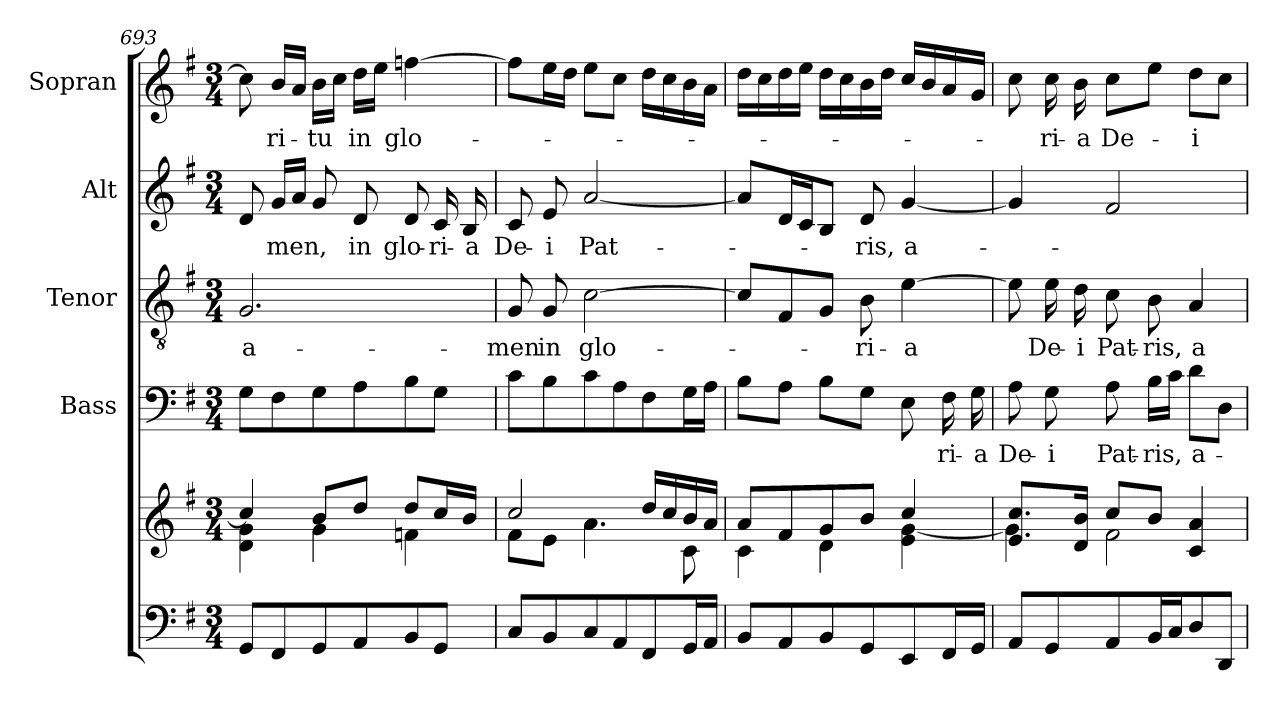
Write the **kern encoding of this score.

**kern	**kern	**kern	**text	**kern	**text	**kern	**text	**kern	**text
*part5	*part5	*part4	*part4	*part3	*part3	*part2	*part2	*part1	*part1
*staff6	*staff5	*staff4	*staff4	*staff3	*staff3	*staff2	*staff2	*staff1	*staff1
*	*	*I"Bass	*	*I"Tenor	*	*I"Alt	*	*I"Sopran	*
*	*	*I'B.	*	*I'T.	*	*I'A.	*	*I'S.	*
*clefF4	*clefG2	*clefF4	*	*clefGv2	*	*clefG2	*	*clefG2	*
*k[f#]	*k[f#]	*k[f#]	*	*k[f#]	*	*k[f#]	*	*k[f#]	*
*G:	*G:	*G:	*	*G:	*	*G:	*	*G:	*
*M3/4	*M3/4	*M3/4	*	*M3/4	*	*M3/4	*	*M3/4	*
=693	=693	=693	=693	=693	=693	=693	=693	=693	=693
*	*^	*	*	*	*	*	*	*	*
!	!	!	!	!	!	!LO:LY:b	!	!	!	!
8GG/L	4cc/]	4d\ 4g\	8G\L	.	2.G/	a-	8d/	.	8cc\]	.
!	!	!	!	!	!	!	!	!LO:LY:b	!	!LO:LY:b
8FF#/	.	.	8F#\	.	.	.	16g/LL	-men,	16b/LL	-ri-
.	.	.	.	.	.	.	16a/JJ	.	16a/JJ	.
!	!	!	!	!	!	!	!	!	!	!LO:LY:b
8GG/	8b/L	4g\	8G\	.	.	.	8g/	.	16b\LL	-tu
.	.	.	.	.	.	.	.	.	16cc\JJ	.
!	!	!	!	!	!	!	!	!LO:LY:b	!	!LO:LY:b
8AA/	8dd/J	.	8A\	.	.	.	8d/	in	16dd\LL	in
.	.	.	.	.	.	.	.	.	16ee\JJ	.
!	!	!	!	!	!	!	!	!LO:LY:b	!	!LO:LY:b
8BB/	8dd/L	4fn\	8B\	.	.	.	8d/	glo-	[4ffn\	glo-
!	!	!	!	!	!	!	!	!LO:LY:b	!	!
8GG/J	16cc/L	.	8G\J	.	.	.	16c/	-ri-	.	.
!	!	!	!	!	!	!	!	!LO:LY:b	!	!
.	16b/JJ	.	.	.	.	.	16B/	-a	.	.
=694	=694	=694	=694	=694	=694	=694	=694	=694	=694	=694
!	!	!	!	!	!	!LO:LY:b	!	!LO:LY:b	!	!
8C/L	2cc/	8f#\L	8c\L	.	8G/	-men	8c/	De-	8ff\L]	.
!	!	!	!	!	!	!LO:LY:b	!	!LO:LY:b	!	!
8BB/	.	8e\J	8B\	.	8G/	in	8e/	-i	16ee\L	.
.	.	.	.	.	.	.	.	.	16dd\JJ	.
!	!	!	!	!	!	!LO:LY:b	!	!LO:LY:b	!	!
8C/	.	4.a\	8c\	.	[2c\	glo-	[2a/	Pat-	8ee\L	.
8AA/	.	.	8A\	.	.	.	.	.	8cc\J	.
8FF#/	16dd/LL	.	8F#\	.	.	.	.	.	16dd\LL	.
.	16cc/	.	.	.	.	.	.	.	16cc\	.
16GG/L	16b/	8c\	16G\L	.	.	.	.	.	16b\	.
16AA/JJ	16a/JJ	.	16A\JJ	.	.	.	.	.	16a\JJ	.
=695	=695	=695	=695	=695	=695	=695	=695	=695	=695	=695
8BB/L	8a/L	4c\	8B\L	.	8c/L]	.	8a/L]	.	16dd\LL	.
.	.	.	.	.	.	.	.	.	16cc\	.
8AA/	8f#/	.	8A\J	.	8F#/	.	16d/L	.	16dd\	.
.	.	.	.	.	.	.	16c/J	.	16ee\JJ	.
8BB/	8g/	4d\	8B\L	.	8G/J	.	8B/J	.	16dd\LL	.
.	.	.	.	.	.	.	.	.	16cc\	.
!	!	!	!	!	!	!LO:LY:b	!	!LO:LY:b	!	!
8GG/	8b/J	.	8G\J	.	8B\	-ri-	8d/	-ris,	16b\	.
.	.	.	.	.	.	.	.	.	16dd\JJ	.
!	!	!	!	!	!	!LO:LY:b	!	!LO:LY:b	!	!
8EE/	4cc/	4e\ [<4g\	8E\	.	[4e\	-a	[4g/	a-	16cc/LL	.
.	.	.	.	.	.	.	.	.	16b/	.
!	!	!	!	!LO:LY:b	!	!	!	!	!	!
16FF#/L	.	.	16F#\	-ri-	.	.	.	.	16a/	.
!	!	!	!	!LO:LY:b	!	!	!	!	!	!
16GG/JJ	.	.	16G\	-a	.	.	.	.	16g/JJ	.
!!LO:PB:g=z
=696	=696	=696	=696	=696	=696	=696	=696	=696	=696	=696
!	!	!	!	!LO:LY:b	!	!	!	!	!	!
8AA/L	8.e/ 8.cc/L	4g\]	8A\	De-	8e\]	.	4g/]	.	8cc\	.
!	!	!	!	!LO:LY:b	!	!LO:LY:b	!	!	!	!LO:LY:b
8GG/	.	.	8G\	-i	16e\	De-	.	.	16cc\	-ri-
!	!	!	!	!	!	!LO:LY:b	!	!	!	!LO:LY:b
.	16d/ 16b/Jk	.	.	.	16d\	-i	.	.	16b\	-a
!	!	!	!	!LO:LY:b	!	!LO:LY:b	!	!	!	!LO:LY:b
8AA/	8cc/L	2f#\	8A\	Pat-	8c\	Pat-	2f#/	.	8cc\L	De-
!	!	!	!	!LO:LY:b	!	!LO:LY:b	!	!	!	!
16BB/L	8b/J	.	16B\LL	-ris,	8B\	-ris,	.	.	8ee\J	.
16C/J	.	.	16c\JJ	.	.	.	.	.	.	.
!	!	!	!	!LO:LY:b	!	!LO:LY:b	!	!	!	!LO:LY:b
8D/	4c/ 4a/	.	8d\L	a-	4A/	a-	.	.	8dd\L	-i
8DD/J	.	.	8D\J	.	.	.	.	.	8cc\J	.
*	*v	*v	*	*	*	*	*	*	*	*
=	=	=	=	=	=	=	=	=	=
*-	*-	*-	*-	*-	*-	*-	*-	*-	*-
